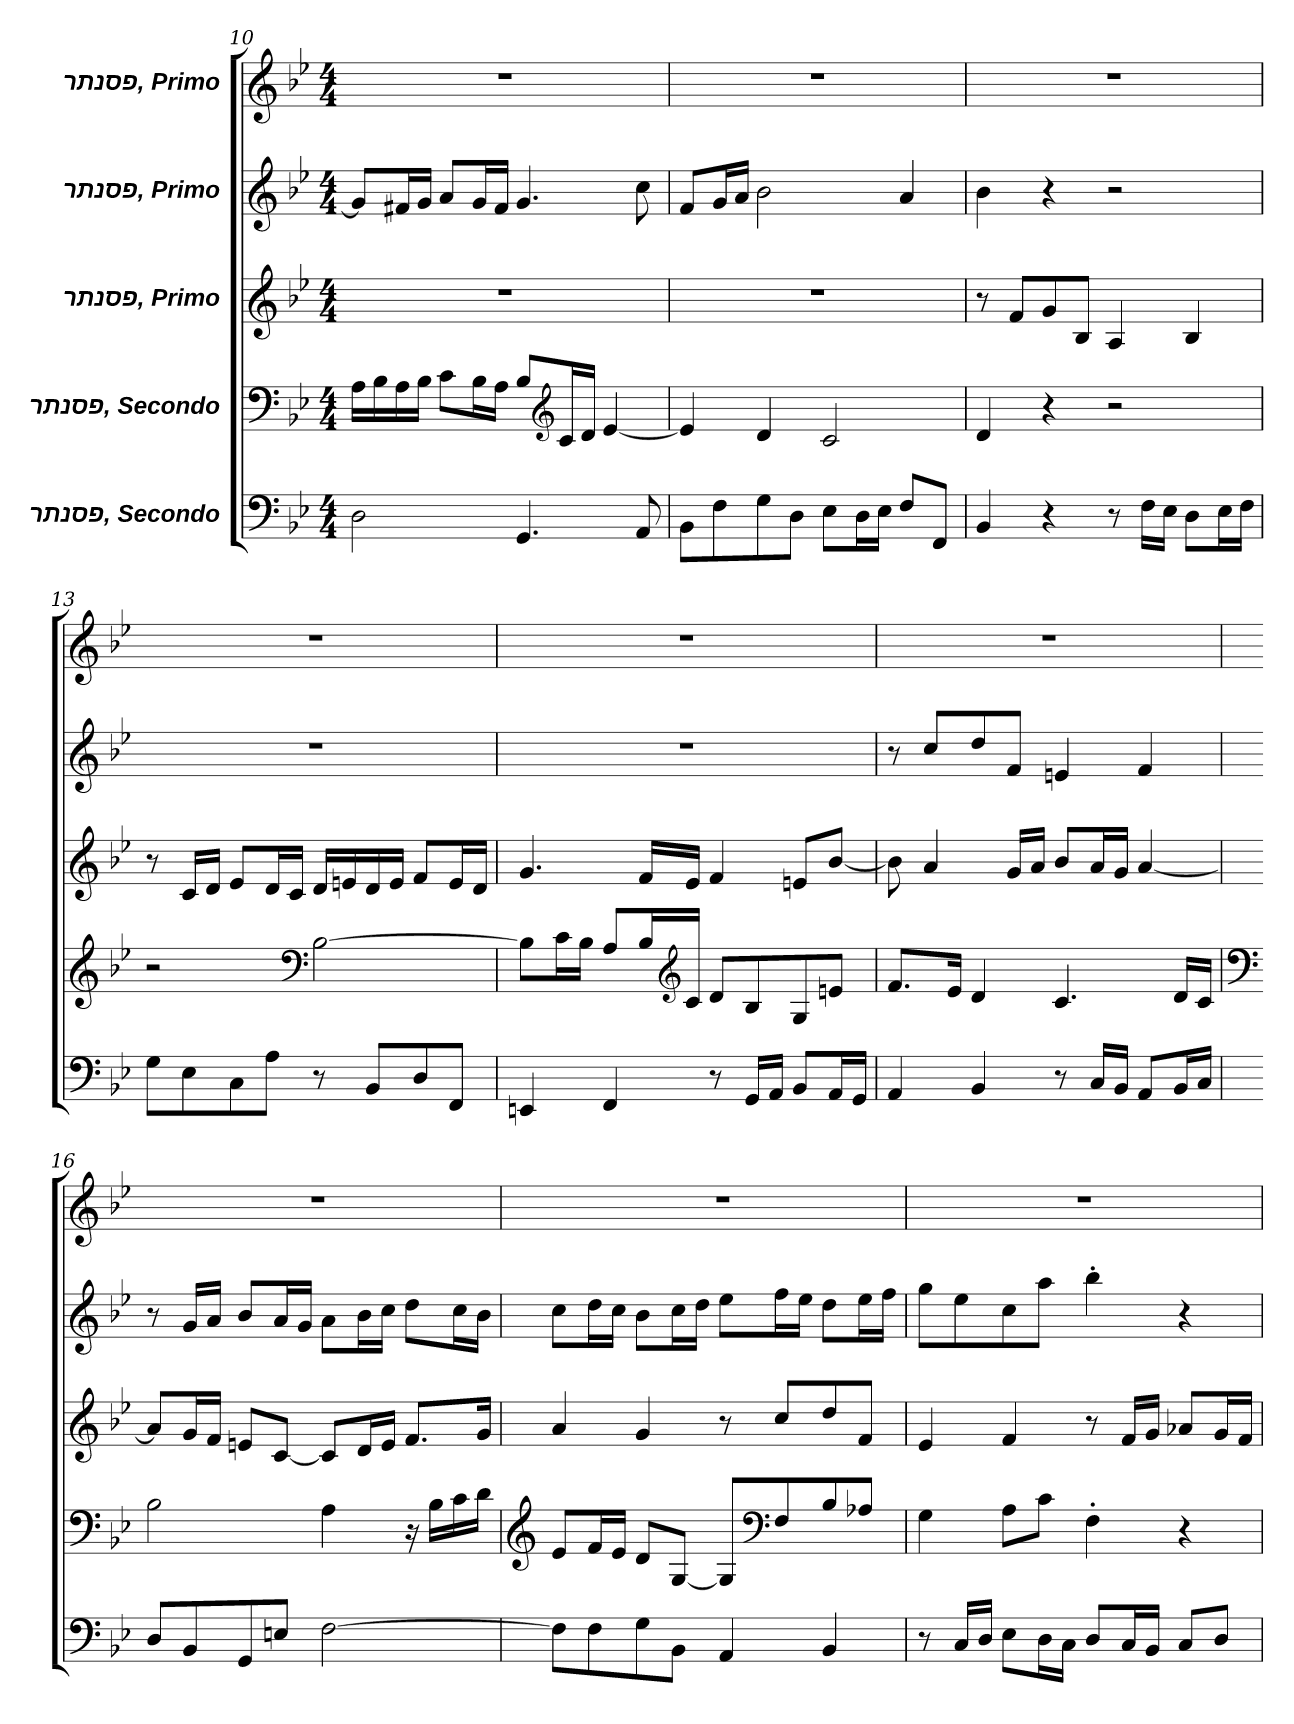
**kern	**kern	**kern	**kern	**kern
*part5	*part4	*part3	*part2	*part1
*staff5	*staff4	*staff3	*staff2	*staff1
*I"פסנתר, Secondo	*I"פסנתר, Secondo	*I"פסנתר, Primo	*I"פסנתר, Primo	*I"פסנתר, Primo
*clefF4	*clefF4	*clefG2	*clefG2	*clefG2
*k[b-e-]	*k[b-e-]	*k[b-e-]	*k[b-e-]	*k[b-e-]
*M4/4	*M4/4	*M4/4	*M4/4	*M4/4
=10	=10	=10	=10	=10
2D\	16A\LL	1r	8g/L]	1r
.	16B-\	.	.	.
.	16A\	.	16f#X/L	.
.	16B-\JJ	.	16g/JJ	.
.	8c\L	.	8a/L	.
.	16B-\L	.	16g/L	.
.	16A\JJ	.	16f#/JJ	.
4.GG/	8B-/L	.	4.g/	.
*	*clefG2	*	*	*
.	16c/L	.	.	.
.	16d/JJ	.	.	.
.	[4e-/	.	.	.
8AA/	.	.	8cc\	.
=11	=11	=11	=11	=11
8BB-\L	4e-/]	1r	8f/L	1r
8F\	.	.	16g/L	.
.	.	.	16a/JJ	.
8G\	4d/	.	2b-\	.
8D\J	.	.	.	.
8E-\L	2c/	.	.	.
16D\L	.	.	.	.
16E-\JJ	.	.	.	.
8F/L	.	.	4a/	.
8FF/J	.	.	.	.
!!LO:PB:g=z
=12	=12	=12	=12	=12
4BB-/	4d/	8r	4b-\	1r
.	.	8f/L	.	.
4r	4r	8g/	4r	.
.	.	8B-/J	.	.
8r	2r	4A/	2r	.
16F\LL	.	.	.	.
16E-\JJ	.	.	.	.
8D\L	.	4B-/	.	.
16E-\L	.	.	.	.
16F\JJ	.	.	.	.
=13	=13	=13	=13	=13
8G\L	2r	8r	1r	1r
8E-\	.	16c/LL	.	.
.	.	16d/JJ	.	.
8C\	.	8e-/L	.	.
8A\J	.	16d/L	.	.
.	.	16c/JJ	.	.
*	*clefF4	*	*	*
8r	[2B-\	16d/LL	.	.
.	.	16en/	.	.
8BB-/L	.	16d/	.	.
.	.	16e/JJ	.	.
8D/	.	8f/L	.	.
8FF/J	.	16e/L	.	.
.	.	16d/JJ	.	.
=14	=14	=14	=14	=14
4EEn/	8B-\L]	4.g/	1r	1r
.	16c\L	.	.	.
.	16B-\JJ	.	.	.
4FF/	8A/L	.	.	.
.	16B-/L	16f/LL	.	.
*	*clefG2	*	*	*
.	16c/JJ	16e-/JJ	.	.
8r	8d/L	4f/	.	.
16GG/LL	8B-/	.	.	.
16AA/JJ	.	.	.	.
8BB-/L	8G/	8en/L	.	.
16AA/L	8en/J	[8b-/J	.	.
16GG/JJ	.	.	.	.
!!LO:LB:g=z
=15	=15	=15	=15	=15
4AA/	8.f/L	8b-\]	8r	1r
.	.	4a/	8cc/L	.
.	16e-/Jk	.	.	.
4BB-/	4d/	.	8dd/	.
.	.	16g/LL	8f/J	.
.	.	16a/JJ	.	.
8r	4.c/	8b-/L	4en/	.
16C/LL	.	16a/L	.	.
16BB-/JJ	.	16g/JJ	.	.
8AA/L	.	[4a/	4f/	.
16BB-/L	16d/LL	.	.	.
16C/JJ	16c/JJ	.	.	.
=16	=16	=16	=16	=16
*	*clefF4	*	*	*
8D/L	2B-\	8a/L]	8r	1r
8BB-/	.	16g/L	16g/LL	.
.	.	16f/JJ	16a/JJ	.
8GG/	.	8en/L	8b-/L	.
8En/J	.	[8c/J	16a/L	.
.	.	.	16g/JJ	.
[2F\	4A\	8c/L]	8a\L	.
.	.	16d/L	16b-\L	.
.	.	16e/JJ	16cc\JJ	.
.	16r	8.f/L	8dd\L	.
.	16B-\LL	.	.	.
.	16c\	.	16cc\L	.
.	16d\JJ	16g/Jk	16b-\JJ	.
=17	=17	=17	=17	=17
*	*clefG2	*	*	*
8F\L]	8e-/L	4a/	8cc\L	1r
8F\	16f/L	.	16dd\L	.
.	16e-/JJ	.	16cc\JJ	.
8G\	8d/L	4g/	8b-\L	.
8BB-\J	[8G/J	.	16cc\L	.
.	.	.	16dd\JJ	.
4AA/	8G/L]	8r	8ee-\L	.
*	*clefF4	*	*	*
.	8F/	8cc/L	16ff\L	.
.	.	.	16ee-\JJ	.
4BB-/	8B-/	8dd/	8dd\L	.
.	8A-X/J	8f/J	16ee-\L	.
.	.	.	16ff\JJ	.
!!LO:PB:g=z
=18	=18	=18	=18	=18
8r	4G\	4e-/	8gg\L	1r
16C/LL	.	.	8ee-\	.
16D/JJ	.	.	.	.
8E-\L	8A\L	4f/	8cc\	.
16D\L	8c\J	.	8aa\J	.
16C\JJ	.	.	.	.
8D/L	4F'\	8r	4bb-'\	.
16C/L	.	16f/LL	.	.
16BB-/JJ	.	16g/JJ	.	.
8C/L	4r	8a-X/L	4r	.
8D/J	.	16g/L	.	.
.	.	16f/JJ	.	.
=	=	=	=	=
*-	*-	*-	*-	*-
